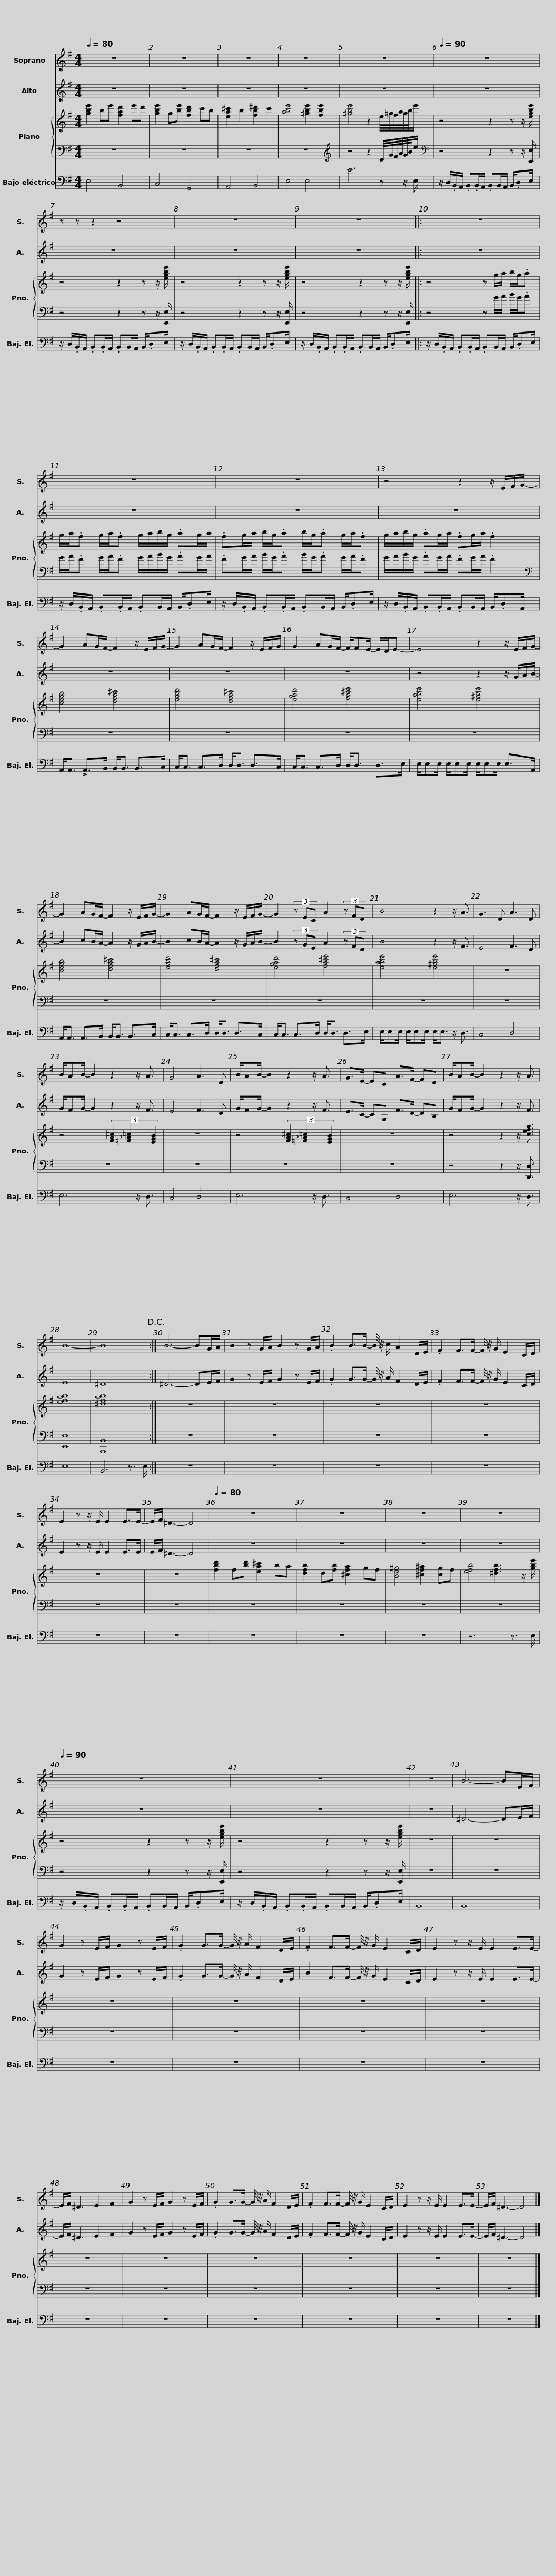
X:1
%%score 1 2 { 3 | 4 } 5
L:1/8
Q:1/4=80
M:4/4
I:linebreak $
K:G
V:1 treble
V:2 treble
V:3 treble
V:4 bass
V:5 bass transpose=-12
V:1
 z8 | z8 | z8 | z8 |$ z8 | %5
[Q:1/4=90] z8 | z z z2 z4 |$ z8 | z8 |:$ z8 | %10
 z8 |$ z8 | z4 z2 z/ E/F/G/- |$ G2 AG/F/- F2 z/ E/F/G/- | G2 AG/F/- F2 z/ E/F/G/ | %15
 G2 AG/F/- F/FE/- E/D/E- |$ E4 z2 z/ E/F/G/- | G2 AG/F/- F2 z/ E/F/G/- | G2 AG/F/- F2 z/ E/F/G/- |$ G2 (3z EC A2 (3z FD | %20
 B4 z2 z/ A3/2 | G3 D A3 D | B/AB/- B2 z2 z/ A3/2 |$ G4 A3 D | B/AB/- B2 z2 z/ A3/2 | %25
 G>E- EC A>F- FD | B/AB/- B2 z2 z/ A3/2 | B8- |$ B8!D.C.! :| B6- BG/A/ | %30
 B2 z G/A/ B2 z G/A/ | .B2 B>B- B/4 z/4 c/ A2 D/E/ | .F2 F>F- F/4 z/4 G/ E2 C/D/ |$ E2 z z/ E/ E2 E>E- | E/F/ ^D3- D4 | %35
[Q:1/4=80] z8 | z8 | z8 |$ z8 |[Q:1/4=90] z8 | %40
 z8 | z8 |$ B6- BE/F/ | G2 z E/F/ G2 z E/F/ | .G2 G>G- G/4 z/4 A/ F2 D/E/ | %45
 .F2 F>F- F/4 z/4 G/ E2 C/D/ |$ E2 z z/ E/ E2 E>E- | E/F/ ^D3 E2 F2 | G2 z E/F/ G2 z E/F/ | .G2 G>G- G/4 z/4 A/ F2 D/E/ |$ %50
 .F2 F>F- F/4 z/4 G/ E2 C/D/ | E2 z z/ E/ E2 E>E- | E/F/ ^D3- D4 |] %53
V:2
 z8 | z8 | z8 | z8 |$ z8 | %5
 z8 | z8 |$ z8 | z8 |:$ z8 | %10
 z8 |$ z8 | z8 |$ z8 | z8 | %15
 z8 |$ z4 z2 z/ G/A/B/- | B2 cB/A/- A2 z/ G/A/B/- | B2 cB/A/- A2 z/ G/A/B/- |$ B2 (3z GE A2 (3z FD | %20
 B4 z2 z/ F3/2 | E4 F3 D | G/FG/- G2 z2 z/ F3/2 |$ E4 F3 D | G/FG/- G2 z2 z/ F3/2 | %25
 E>C- CG, F>D- DB, | G/FG/- G2 z2 z/ F3/2 | E8 |$ ^D8 :| ^D6- DE/F/ | %30
 G2 z E/F/ G2 z E/F/ | .G2 G>G- G/4 z/4 A/ F2 D/E/ | .F2 F>F- F/4 z/4 G/ E2 C/D/ |$ E2 z z/ E/ E2 E>E | E/F/ ^D3- D4 | %35
 z8 | z8 | z8 |$ z8 | z8 | %40
 z8 | z8 |$ ^D6- DE/F/ | G2 z E/F/ G2 z E/F/ | .G2 G>G- G/4 z/4 A/ F2 D/E/ | %45
 B2 F>F- F/4 z/4 G/ E2 C/D/ |$ E2 z z/ E/ E2 E>E- | E/F/ ^D3 E2 F2 | G2 z E/F/ G2 z E/F/ | .G2 G>G- G/4 z/4 A/ F2 D/E/ |$ %50
 .F2 F>F- F/4 z/4 G/ E2 C/D/ | E2 z z/ E/ E2 E>E- | E/F/ ^D3- D4 |] %53
V:3
 [gbe']2 be' [fad']2 e'd' | [gbe']2 g[be'] [fbd']2 c'b | [ea^c']2 b2 [fb^d']2 c'2 | [abe']4 [^gbe']2 [fbe']2 |$ [^gbe']4 z2 e/4=g/4f/4a/4g/4b/4e'/ | %5
 z4 z2 z z/ [egbe']/ | z4 z2 z z/ [egbe']/ |$ z4 z2 z z/ [egbe']/ | z4 z2 z z/ [egbe']/ |:$ z4 z g/a/ b/g/.a | %10
 g/a/.f g/a/.f g/a/b/g/ .ag/a/ |$ .fg/a/ b/g/.a b/g/.a g/a/.f | g/a/b/g/ .ag/a/ .fg/a/ .f2 |$ [cegb]4 [dfa^c']4 | [egbd']4 [dfa^c']4 | %15
 [egad']4 [fa^c'e']4 |$ [eabe']4 [e^gbe']4 | [cegb]4 [dfa^c']4 | [egbd']4 [dfa^c']4 |$ [egad']4 [fa^c'e']4 | %20
 [eabe']4 [e^gbe']4 | z8 | z4 (3[FA^c]2 [=F_A=c]2 [EGB]2 |$ z8 | z4 (3[FA^c]2 [=F_A=c]2 [EGB]2 | %25
 z8 | z4 z2 z/ [cefa]3/2 | [efab]8 |$ [^dfab]8 :| z8 | %30
 z8 | z8 | z8 |$ z8 | z8 | %35
 [fbd']2 f[bd'] [ea^c']2 ba | [dfb]2 d[fb] [^cfa]2 gf | [Be^g]4 [^cf^a]2 [cg]f |$ [efb]4 [^dfb]3 z/ [gbe']/ | z4 z2 z z/ [egbe']/ | %40
 z4 z2 z z/ [egbe']/ | z8 |$ z8 | z8 | z8 | %45
 z8 |$ z8 | z8 | z8 | z8 |$ %50
 z8 | z8 | z8 |] %53
V:4
 z8 | z8 | z8 | z8 |$[K:treble] z4 z2 D/4G/4F/4A/4G/4B/4e/ | %5
[K:bass] z4 z2 z z/ [E,,E,]/ | z4 z2 z z/ [E,,E,]/ |$ z4 z2 z z/ [E,,E,]/ | z4 z2 z z/ [E,,E,]/ |:$ z4 z G/A/ B/G/.A | %10
 G/A/.F G/A/.F G/A/B/G/ .AG/A/ |$ .FG/A/ B/G/.A B/G/.A G/A/.F | G/A/B/G/ .AG/A/ .FG/A/ .F2 |$[K:bass] z8 | z8 | %15
 z8 |$ z8 | z8 | z8 |$ z8 | %20
 z8 | z8 | z8 |$ z8 | z8 | %25
 z8 | z4 z2 z/ [D,,D,]3/2 | [E,,E,]8 |$ [B,,,B,,]8 :| z8 | %30
 z8 | z8 | z8 |$ z8 | z8 | %35
 z8 | z8 | z8 |$ z8 | z4 z2 z z/ [E,,E,]/ | %40
 z4 z2 z z/ [E,,E,]/ | z8 |$ z8 | z8 | z8 | %45
 z8 |$ z8 | z8 | z8 | z8 |$ %50
 z8 | z8 | z8 |] %53
V:5
 E,4 B,,4 | C,4 G,,4 | A,,4 B,,4 | E,4 E,4 |$ E6 z z/ E,/ | %5
 z/ D,/.B,,/A,,/ .B,,.B,,/A,,/ .B,,B,,/A,,/ B,,/.D,E,/ | z/ D,/.B,,/A,,/ .B,,.B,,/A,,/ .B,,B,,/A,,/ B,,/.D,E,/ |$ z/ D,/.B,,/A,,/ .B,,.B,,/A,,/ .B,,B,,/A,,/ B,,/.D,E,/ | z/ D,/.B,,/A,,/ .B,,.B,,/A,,/ .B,,B,,/A,,/ B,,/.D,E,/ |:$ z/ D,/.B,,/A,,/ .B,,.B,,/A,,/ .B,,B,,/A,,/ B,,/.D,E,/ | %10
 z/ D,/.B,,/A,,/ .B,,.B,,/A,,/ .B,,B,,/A,,/ B,,/.D,E,/ |$ z/ D,/.B,,/A,,/ .B,,.B,,/A,,/ .B,,B,,/A,,/ B,,/.D,E,/ | z/ D,/.B,,/A,,/ .B,,.B,,/A,,/ .B,,B,,/A,,/ B,,/.D,A,,/ |$ A,,<A,, !>!A,,>B,, B,,<B,, B,,>C, | C,<C, C,>D, D,<D, D,>C, | %15
 C,<C, C,>D, D,<D, D,>E, |$ E,/E,E,/ E,/E,E,/ E,/E,E,/ E,>A,, | A,,<A,, A,,>B,, B,,<B,, B,,>C, | C,<C, C,>D, D,<D, D,>C, |$ C,<C, C,>D, D,<D, D,>E, | %20
 E,/E,E,/ E,/E,E,/ E,<E, z/ D,3/2 | C,4 D,4 | E,6 z/ D,3/2 |$ C,4 D,4 | E,6 z/ D,3/2 | %25
 C,4 D,4 | E,6 z/ D,3/2 | E,8 |$ B,,6 z3/2 E,/ :| z8 | %30
 z8 | z8 | z8 |$ z8 | z8 | %35
 z8 | z8 | z8 |$ z6 z3/2 E,/ | z/ D,/.B,,/A,,/ .B,,.B,,/A,,/ .B,,B,,/A,,/ B,,/.D,E,/ | %40
 z/ D,/.B,,/A,,/ .B,,.B,,/A,,/ .B,,B,,/A,,/ B,,/.D,E,/ | B,,8 |$ B,,8 | z8 | z8 | %45
 z8 |$ z8 | z8 | z8 | z8 |$ %50
 z8 | z8 | z8 |] %53
